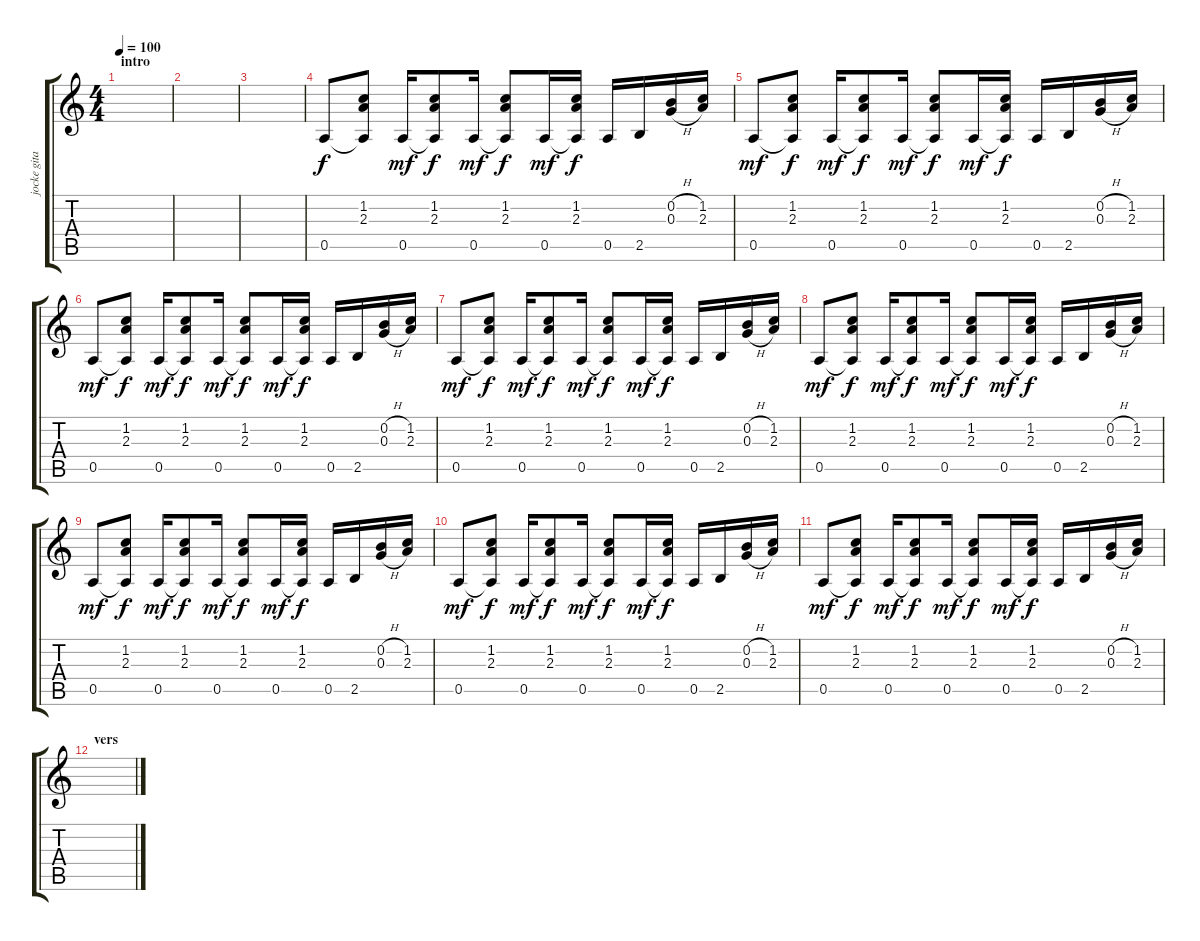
\track ("jocke gitarr" "jocke gita") {instrument electricguitarjazz}
\staff {score tabs}
\tuning (E4 B3 G3 D3 A2 E2) {hide}
\ts (4 4)
\section ("" "intro")
\tempo 100
\clef g2
\ks c
|
|
|
0.5.8{balance 14} (1.2 2.3 0.5{t}).8{dy f} 0.5.16{dy mf} (1.2 2.3 0.5{t}).8{dy f} 0.5.16{dy mf} (1.2 2.3 0.5{t}).8{dy f} 0.5.16{dy mf} (1.2 2.3 0.5{t}).16{dy f} 0.5.16 2.5.16 (0.2{h} 0.3{h}).16 (1.2 2.3).16 |
0.5.8{dy mf} (1.2 2.3 0.5{t}).8{dy f} 0.5.16{dy mf} (1.2 2.3 0.5{t}).8{dy f} 0.5.16{dy mf} (1.2 2.3 0.5{t}).8{dy f} 0.5.16{dy mf} (1.2 2.3 0.5{t}).16{dy f} 0.5.16 2.5.16 (0.2{h} 0.3{h}).16 (1.2 2.3).16 |
0.5.8{dy mf} (1.2 2.3 0.5{t}).8{dy f} 0.5.16{dy mf} (1.2 2.3 0.5{t}).8{dy f} 0.5.16{dy mf} (1.2 2.3 0.5{t}).8{dy f} 0.5.16{dy mf} (1.2 2.3 0.5{t}).16{dy f} 0.5.16 2.5.16 (0.2{h} 0.3{h}).16 (1.2 2.3).16 |
0.5.8{dy mf} (1.2 2.3 0.5{t}).8{dy f} 0.5.16{dy mf} (1.2 2.3 0.5{t}).8{dy f} 0.5.16{dy mf} (1.2 2.3 0.5{t}).8{dy f} 0.5.16{dy mf} (1.2 2.3 0.5{t}).16{dy f} 0.5.16 2.5.16 (0.2{h} 0.3{h}).16 (1.2 2.3).16 |
0.5.8{dy mf} (1.2 2.3 0.5{t}).8{dy f} 0.5.16{dy mf} (1.2 2.3 0.5{t}).8{dy f} 0.5.16{dy mf} (1.2 2.3 0.5{t}).8{dy f} 0.5.16{dy mf} (1.2 2.3 0.5{t}).16{dy f} 0.5.16 2.5.16 (0.2{h} 0.3{h}).16 (1.2 2.3).16 |
0.5.8{dy mf} (1.2 2.3 0.5{t}).8{dy f} 0.5.16{dy mf} (1.2 2.3 0.5{t}).8{dy f} 0.5.16{dy mf} (1.2 2.3 0.5{t}).8{dy f} 0.5.16{dy mf} (1.2 2.3 0.5{t}).16{dy f} 0.5.16 2.5.16 (0.2{h} 0.3{h}).16 (1.2 2.3).16 |
0.5.8{dy mf} (1.2 2.3 0.5{t}).8{dy f} 0.5.16{dy mf} (1.2 2.3 0.5{t}).8{dy f} 0.5.16{dy mf} (1.2 2.3 0.5{t}).8{dy f} 0.5.16{dy mf} (1.2 2.3 0.5{t}).16{dy f} 0.5.16 2.5.16 (0.2{h} 0.3{h}).16 (1.2 2.3).16 |
0.5.8{dy mf} (1.2 2.3 0.5{t}).8{dy f} 0.5.16{dy mf} (1.2 2.3 0.5{t}).8{dy f} 0.5.16{dy mf} (1.2 2.3 0.5{t}).8{dy f} 0.5.16{dy mf} (1.2 2.3 0.5{t}).16{dy f} 0.5.16 2.5.16 (0.2{h} 0.3{h}).16 (1.2 2.3).16 |
\section ("" "vers")
